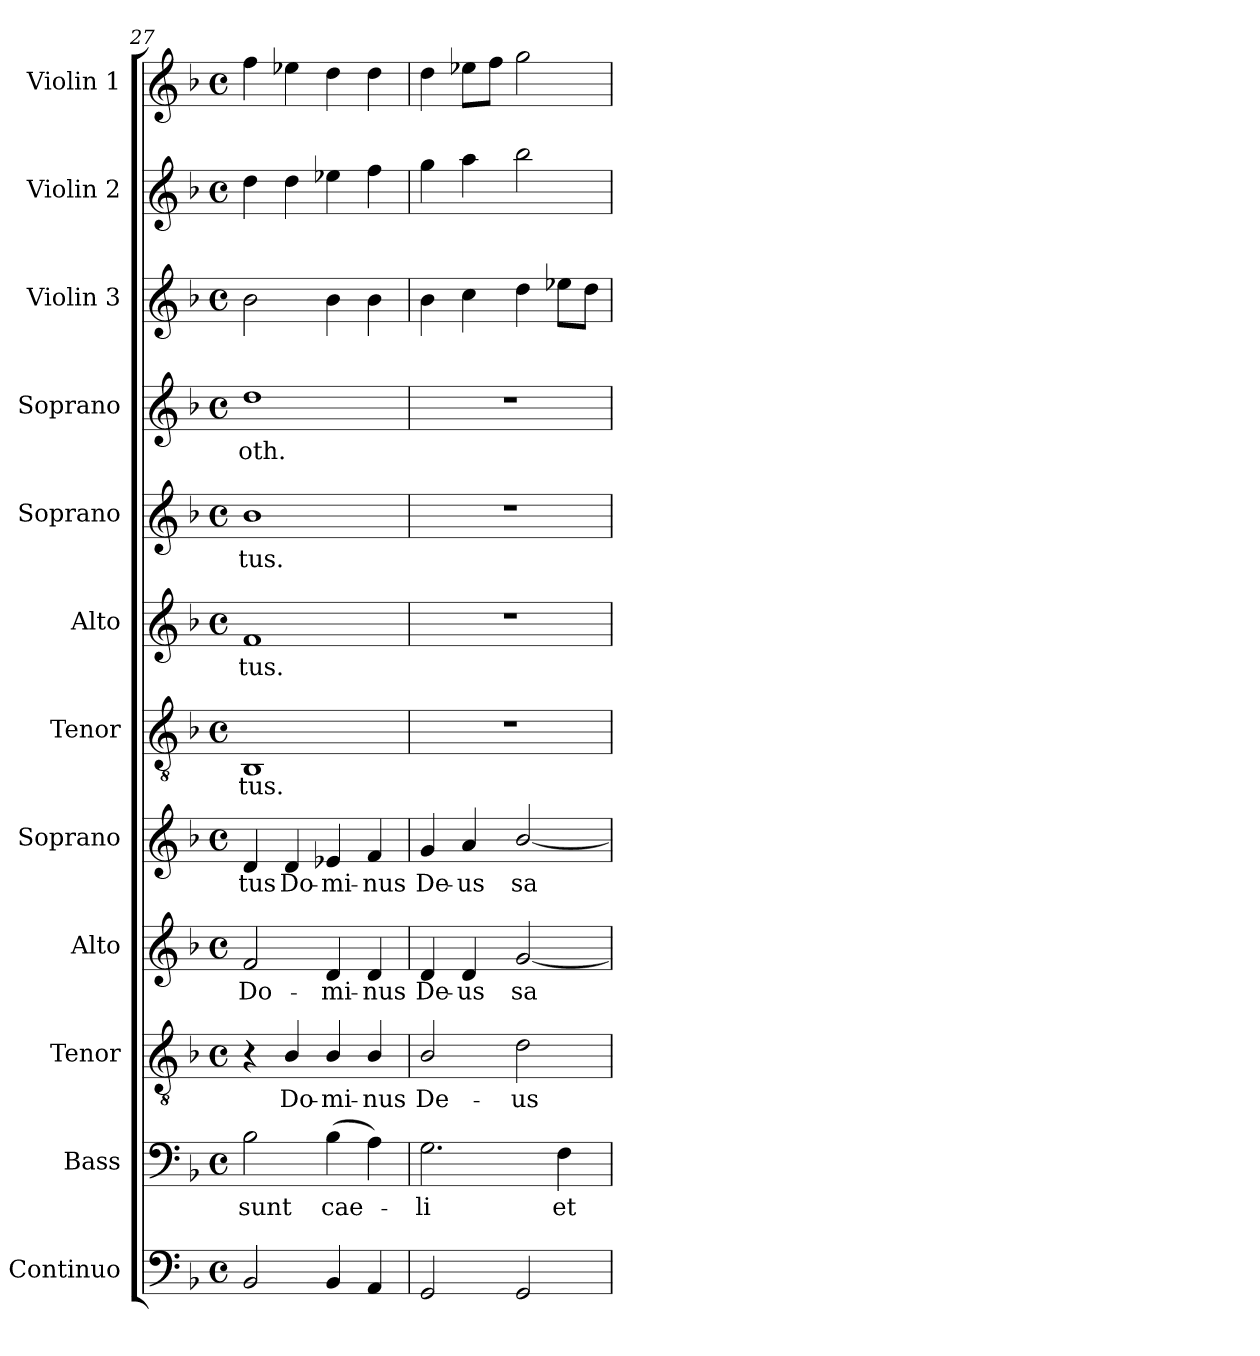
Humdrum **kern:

**kern	**kern	**text	**kern	**text	**kern	**text	**kern	**text	**kern	**text	**kern	**text	**kern	**text	**kern	**text	**kern	**kern	**kern
*part12	*part11	*part11	*part10	*part10	*part9	*part9	*part8	*part8	*part7	*part7	*part6	*part6	*part5	*part5	*part4	*part4	*part3	*part2	*part1
*staff12	*staff11	*staff11	*staff10	*staff10	*staff9	*staff9	*staff8	*staff8	*staff7	*staff7	*staff6	*staff6	*staff5	*staff5	*staff4	*staff4	*staff3	*staff2	*staff1
*I"Continuo	*I"Bass	*	*I"Tenor	*	*I"Alto	*	*I"Soprano	*	*I"Tenor	*	*I"Alto	*	*I"Soprano	*	*I"Soprano	*	*I"Violin 3	*I"Violin 2	*I"Violin 1
*I'Cont.	*I'B.	*	*I'T.	*	*I'A.	*	*I'S.	*	*I'T.	*	*I'A.	*	*I'S.	*	*I'S.	*	*I'Vln. 3	*I'Vln. 2	*I'Vln. 1
*clefF4	*clefF4	*	*clefGv2	*	*clefG2	*	*clefG2	*	*clefGv2	*	*clefG2	*	*clefG2	*	*clefG2	*	*clefG2	*clefG2	*clefG2
*	*	*	*ITrd7c12	*	*	*	*	*	*ITrd7c12	*	*	*	*	*	*	*	*	*	*
*k[b-]	*k[b-]	*	*k[b-]	*	*k[b-]	*	*k[b-]	*	*k[b-]	*	*k[b-]	*	*k[b-]	*	*k[b-]	*	*k[b-]	*k[b-]	*k[b-]
*F:	*F:	*	*F:	*	*F:	*	*F:	*	*F:	*	*F:	*	*F:	*	*F:	*	*F:	*F:	*F:
*M4/4	*M4/4	*	*M4/4	*	*M4/4	*	*M4/4	*	*M4/4	*	*M4/4	*	*M4/4	*	*M4/4	*	*M4/4	*M4/4	*M4/4
*met(c)	*met(c)	*	*met(c)	*	*met(c)	*	*met(c)	*	*met(c)	*	*met(c)	*	*met(c)	*	*met(c)	*	*met(c)	*met(c)	*met(c)
=27	=27	=27	=27	=27	=27	=27	=27	=27	=27	=27	=27	=27	=27	=27	=27	=27	=27	=27	=27
!	!	!LO:LY:b:color=#000000	!	!	!	!	!	!	!	!	!	!	!	!	!	!	!	!	!
!	!	!	!	!	!	!LO:LY:b:color=#000000	!	!	!	!	!	!	!	!	!	!	!	!	!
!	!	!	!	!	!	!	!	!LO:LY:b:color=#000000	!	!	!	!	!	!	!	!	!	!	!
!	!	!	!	!	!	!	!	!	!	!LO:LY:b:color=#000000	!	!	!	!	!	!	!	!	!
!	!	!	!	!	!	!	!	!	!	!	!	!LO:LY:b:color=#000000	!	!	!	!	!	!	!
!	!	!	!	!	!	!	!	!	!	!	!	!	!	!LO:LY:b:color=#000000	!	!	!	!	!
!	!	!	!	!	!	!	!	!	!	!	!	!	!	!	!	!LO:LY:b:color=#000000	!	!	!
2BB-i/	2B-i\	sunt	4r	.	2fi/	Do-	4di/	-tus	1BBB-i	-tus.	1fi	-tus.	1b-i	-tus.	1ddi	-oth.	2b-i\	4ddi\	4ffi\
!	!	!	!	!LO:LY:b:color=#000000	!	!	!	!	!	!	!	!	!	!	!	!	!	!	!
!	!	!	!	!	!	!	!	!LO:LY:b:color=#000000	!	!	!	!	!	!	!	!	!	!	!
.	.	.	4BB-i/	Do-	.	.	4di/	Do-	.	.	.	.	.	.	.	.	.	4ddi\	4ee-i\
!	!	!LO:LY:b:color=#000000	!	!	!	!	!	!	!	!	!	!	!	!	!	!	!	!	!
!	!	!	!	!LO:LY:b:color=#000000	!	!	!	!	!	!	!	!	!	!	!	!	!	!	!
!	!	!	!	!	!	!LO:LY:b:color=#000000	!	!	!	!	!	!	!	!	!	!	!	!	!
!	!	!	!	!	!	!	!	!LO:LY:b:color=#000000	!	!	!	!	!	!	!	!	!	!	!
4BB-i/	(4B-i\	cae-	4BB-i/	-mi-	4di/	-mi-	4e-i/	-mi-	.	.	.	.	.	.	.	.	4b-i\	4ee-i\	4ddi\
!	!	!	!	!LO:LY:b:color=#000000	!	!	!	!	!	!	!	!	!	!	!	!	!	!	!
!	!	!	!	!	!	!LO:LY:b:color=#000000	!	!	!	!	!	!	!	!	!	!	!	!	!
!	!	!	!	!	!	!	!	!LO:LY:b:color=#000000	!	!	!	!	!	!	!	!	!	!	!
4AAi/	4Ai\)	.	4BB-i/	-nus	4di/	-nus	4fi/	-nus	.	.	.	.	.	.	.	.	4b-i\	4ffi\	4ddi\
=28	=28	=28	=28	=28	=28	=28	=28	=28	=28	=28	=28	=28	=28	=28	=28	=28	=28	=28	=28
!	!	!LO:LY:b:color=#000000	!	!	!	!	!	!	!	!	!	!	!	!	!	!	!	!	!
!	!	!	!	!LO:LY:b:color=#000000	!	!	!	!	!	!	!	!	!	!	!	!	!	!	!
!	!	!	!	!	!	!LO:LY:b:color=#000000	!	!	!	!	!	!	!	!	!	!	!	!	!
!	!	!	!	!	!	!	!	!LO:LY:b:color=#000000	!	!	!	!	!	!	!	!	!	!	!
2GGi/	2.Gi\	-li	2BB-i/	De-	4di/	De-	4gi/	De-	1r	.	1r	.	1r	.	1r	.	4b-i\	4ggi\	4ddi\
!	!	!	!	!	!	!LO:LY:b:color=#000000	!	!	!	!	!	!	!	!	!	!	!	!	!
!	!	!	!	!	!	!	!	!LO:LY:b:color=#000000	!	!	!	!	!	!	!	!	!	!	!
.	.	.	.	.	4di/	-us	4ai/	-us	.	.	.	.	.	.	.	.	4cci\	4aai\	8ee-i\L
.	.	.	.	.	.	.	.	.	.	.	.	.	.	.	.	.	.	.	8ffi\J
!	!	!	!	!LO:LY:b:color=#000000	!	!	!	!	!	!	!	!	!	!	!	!	!	!	!
!	!	!	!	!	!	!LO:LY:b:color=#000000	!	!	!	!	!	!	!	!	!	!	!	!	!
!	!	!	!	!	!	!	!	!LO:LY:b:color=#000000	!	!	!	!	!	!	!	!	!	!	!
2GGi/	.	.	2Di\	-us	[<2gi/	sa-	[<2b-i/	sa-	.	.	.	.	.	.	.	.	4ddi\	2bb-i\	2ggi\
!	!	!LO:LY:b:color=#000000	!	!	!	!	!	!	!	!	!	!	!	!	!	!	!	!	!
.	4Fi\	et	.	.	.	.	.	.	.	.	.	.	.	.	.	.	8ee-Xi\L	.	.
.	.	.	.	.	.	.	.	.	.	.	.	.	.	.	.	.	8ddi\J	.	.
=	=	=	=	=	=	=	=	=	=	=	=	=	=	=	=	=	=	=	=
*-	*-	*-	*-	*-	*-	*-	*-	*-	*-	*-	*-	*-	*-	*-	*-	*-	*-	*-	*-
